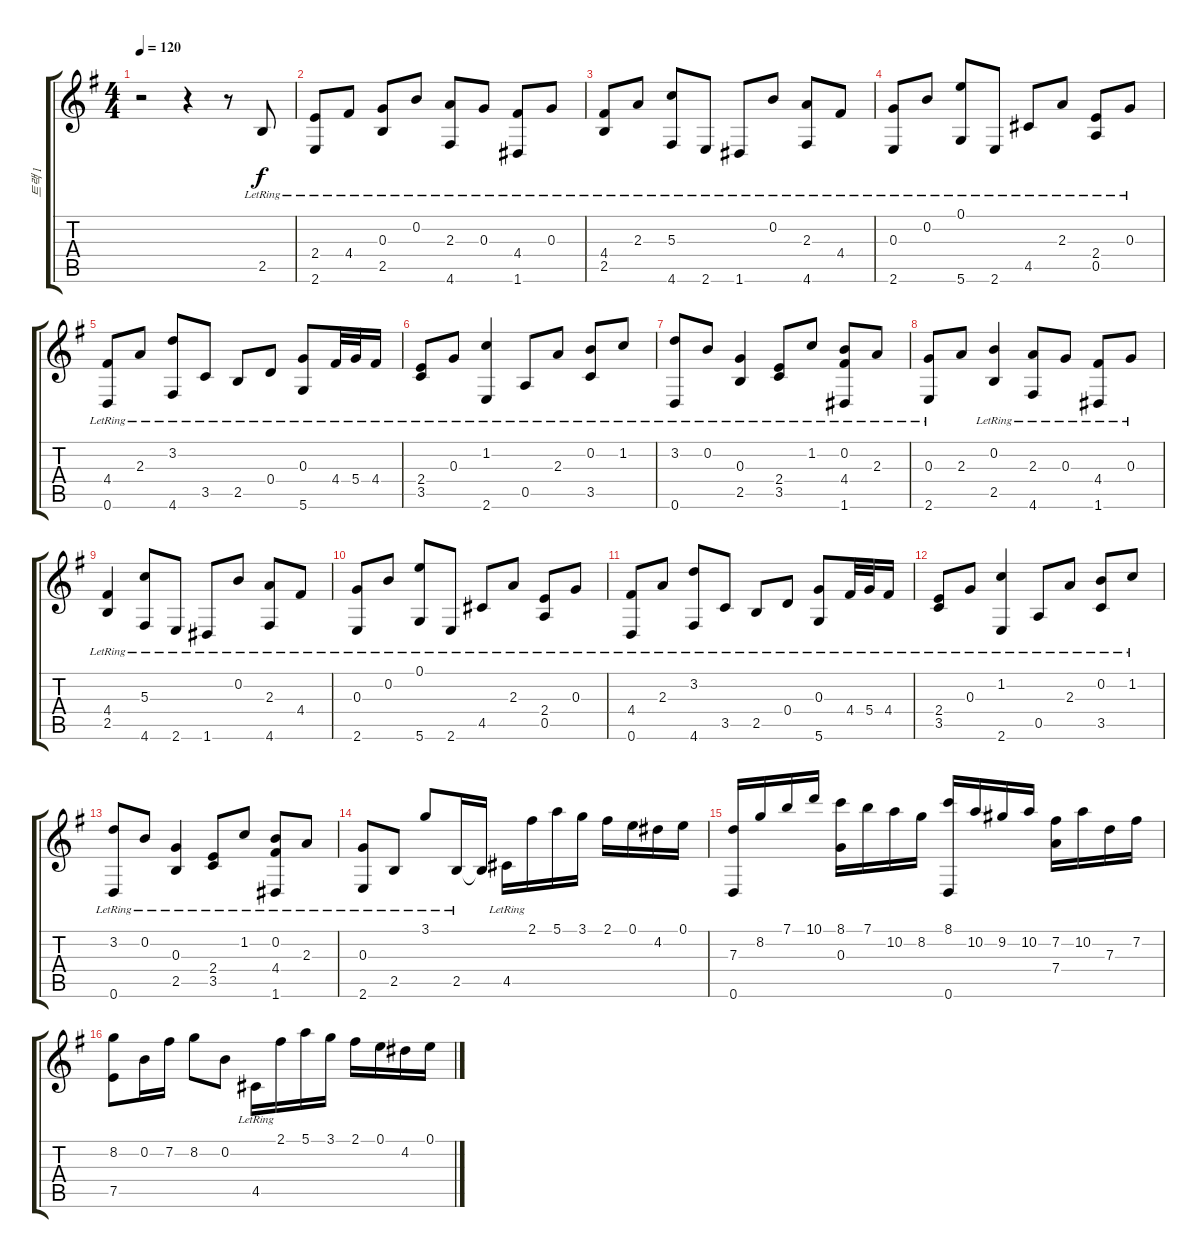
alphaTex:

\track ("트랙 1" "트랙 1") {instrument acousticguitarsteel}
\staff {score tabs}
\tuning (E4 B3 G3 D3 A2 D2) {hide}
\ts (4 4)
\tempo 120
\clef g2
\ks g
r.2{dy f instrument acousticguitarsteel} r.4 r.8 2.5{lr}.8 |
(2.4{lr} 2.6{lr}).8 4.4{lr}.8 (0.3{lr} 2.5{lr}).8 0.2{lr}.8 (2.3{lr} 4.6{lr}).8 0.3{lr}.8 (4.4{lr} 1.6{lr}).8 0.3{lr}.8 |
(4.4{lr} 2.5{lr}).8 2.3{lr}.8 (5.3{lr} 4.6{lr}).8 2.6{lr}.8 1.6{lr}.8 0.2{lr}.8 (2.3{lr} 4.6{lr}).8 4.4{lr}.8 |
(0.3{lr} 2.6{lr}).8 0.2{lr}.8 (0.1{lr} 5.6{lr}).8 2.6{lr}.8 4.5{lr}.8 2.3{lr}.8 (2.4{lr} 0.5{lr}).8 0.3{lr}.8 |
(4.4{lr} 0.6{lr}).8 2.3{lr}.8 (3.2{lr} 4.6{lr}).8 3.5{lr}.8 2.5{lr}.8 0.4{lr}.8 (0.3{lr} 5.6{lr}).8 4.4{lr}.32 5.4{lr}.32 4.4{lr}.16 |
(2.4{lr} 3.5{lr}).8 0.3{lr}.8 (1.2{lr} 2.6{lr}).4 0.5{lr}.8 2.3{lr}.8 (0.2{lr} 3.5{lr}).8 1.2{lr}.8 |
(3.2{lr} 0.6{lr}).8 0.2{lr}.8 (0.3{lr} 2.5{lr}).4 (2.4{lr} 3.5{lr}).8 1.2{lr}.8 (0.2{lr} 4.4{lr} 1.6{lr}).8 2.3{lr}.8 |
(0.3 2.6{lr}).8 2.3.8 (0.2 2.5{lr}).4 (2.3{lr} 4.6{lr}).8 0.3{lr}.8 (4.4{lr} 1.6{lr}).8 0.3{lr}.8 |
(4.4{lr} 2.5{lr}).4 (5.3{lr} 4.6{lr}).8 2.6{lr}.8 1.6{lr}.8 0.2{lr}.8 (2.3{lr} 4.6{lr}).8 4.4{lr}.8 |
(0.3{lr} 2.6{lr}).8 0.2{lr}.8 (0.1{lr} 5.6{lr}).8 2.6{lr}.8 4.5{lr}.8 2.3{lr}.8 (2.4{lr} 0.5{lr}).8 0.3{lr}.8 |
(4.4{lr} 0.6{lr}).8 2.3{lr}.8 (3.2{lr} 4.6{lr}).8 3.5{lr}.8 2.5{lr}.8 0.4{lr}.8 (0.3{lr} 5.6{lr}).8 4.4{lr}.32 5.4{lr}.32 4.4{lr}.16 |
(2.4{lr} 3.5{lr}).8 0.3{lr}.8 (1.2{lr} 2.6{lr}).4 0.5{lr}.8 2.3{lr}.8 (0.2{lr} 3.5{lr}).8 1.2{lr}.8 |
(3.2{lr} 0.6{lr}).8 0.2{lr}.8 (0.3{lr} 2.5{lr}).4 (2.4{lr} 3.5{lr}).8 1.2{lr}.8 (0.2{lr} 4.4{lr} 1.6{lr}).8 2.3{lr}.8 |
(0.3{lr} 2.6{lr}).8 2.5{lr}.8 3.1{lr}.8 2.5{lr}.16 2.5{t}.16 4.5{lr}.16 2.1.16 5.1.16 3.1.16 2.1.16 0.1.16 4.2.16 0.1.16 |
(7.3 0.6).16 8.2.16 7.1.16 10.1.16 (8.1 0.3).16 7.1.16 10.2.16 8.2.16 (8.1 0.6).16 10.2.16 9.2.16 10.2.16 (7.2 7.4).16 10.2.16 7.3.16 7.2.16 |
(8.2 7.5).8 0.2.16 7.2.16 8.2.8 0.2.8 4.5{lr}.16 2.1.16 5.1.16 3.1.16 2.1.16 0.1.16 4.2.16 0.1.16
